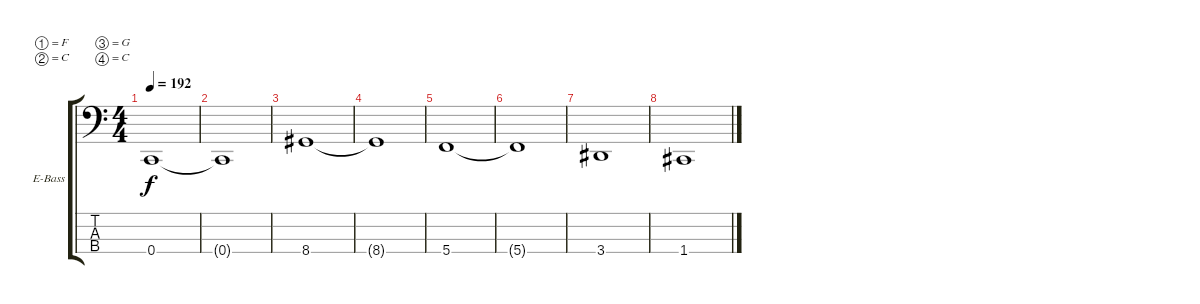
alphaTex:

\defaultSystemsLayout 4
\bracketExtendMode groupsimilarinstruments
\firstSystemTrackNameOrientation horizontal
\otherSystemsTrackNameOrientation horizontal
\track ("Electric Bass" "E-Bass") {instrument electricbassfinger}
\staff {score tabs}
\tuning (F2 C2 G1 C1)
\ts (4 4)
\tempo 192
\clef f4
\scale
0.333333
\ks c
0.4.1{dy f} |
\scale
0.333333 0.4{t}.1 |
\scale
0.333333 8.4.1 |
\scale
0.333333 8.4{t}.1 |
\scale
0.333333 5.4.1 |
\scale
0.333333 5.4{t}.1 |
\scale
0.333333 3.4.1 |
\scale
0.333333 1.4.1 |
\scale
0.333333 |
\scale
0.333333 |
\scale
0.333333 |
\scale
0.333333 |
\scale
0.333333 |
\scale
0.333333 |
\scale
0.333333 |
\scale
0.333333
